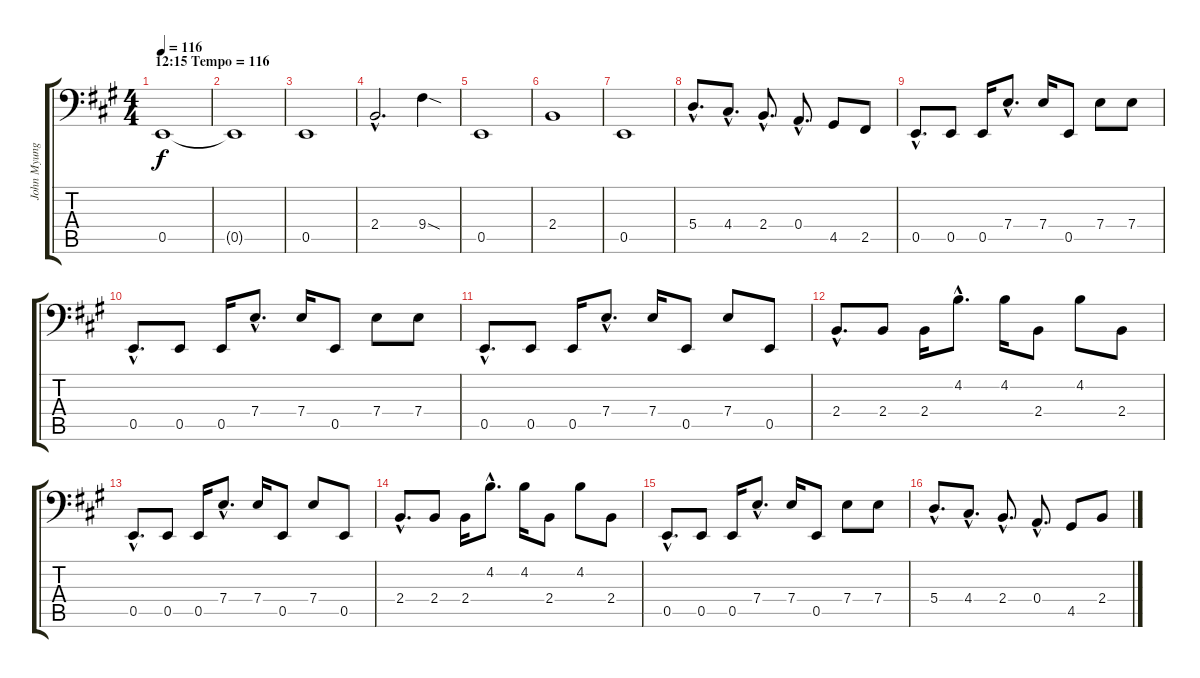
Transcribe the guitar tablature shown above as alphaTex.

\track ("John Myung - Bass" "John Myung") {instrument electricbassfinger}
\staff {score tabs}
\tuning (C3 G2 D2 A1 E1 B0) {hide}
\ts (4 4)
\section ("" "12:15 Tempo = 116")
\tempo 116
\clef f4
\ks a
0.5.1{dy f volume 13 balance 8 instrument electricbassfinger} |
0.5{t}.1 |
0.5.1 |
2.4{hac}.2{d} 9.4{sod}.4 |
0.5.1 |
2.4.1 |
0.5.1 |
5.4{hac}.8{d} 4.4{hac}.8{d} 2.4{hac}.8{d} 0.4{hac}.8{d} 4.5.8 2.5.8 |
0.5{hac}.8{d} 0.5.8 0.5.16 7.4{hac}.8{d} 7.4.16 0.5.8 7.4.8 7.4.8 |
0.5{hac}.8{d} 0.5.8 0.5.16 7.4{hac}.8{d} 7.4.16 0.5.8 7.4.8 7.4.8 |
0.5{hac}.8{d} 0.5.8 0.5.16 7.4{hac}.8{d} 7.4.16 0.5.8 7.4.8 0.5.8 |
2.4{hac}.8{d} 2.4.8 2.4.16 4.2{hac}.8{d} 4.2.16 2.4.8 4.2.8 2.4.8 |
0.5{hac}.8{d} 0.5.8 0.5.16 7.4{hac}.8{d} 7.4.16 0.5.8 7.4.8 0.5.8 |
2.4{hac}.8{d} 2.4.8 2.4.16 4.2{hac}.8{d} 4.2.16 2.4.8 4.2.8 2.4.8 |
0.5{hac}.8{d} 0.5.8 0.5.16 7.4{hac}.8{d} 7.4.16 0.5.8 7.4.8 7.4.8 |
5.4{hac}.8{d} 4.4{hac}.8{d} 2.4{hac}.8{d} 0.4{hac}.8{d} 4.5.8 2.4.8
